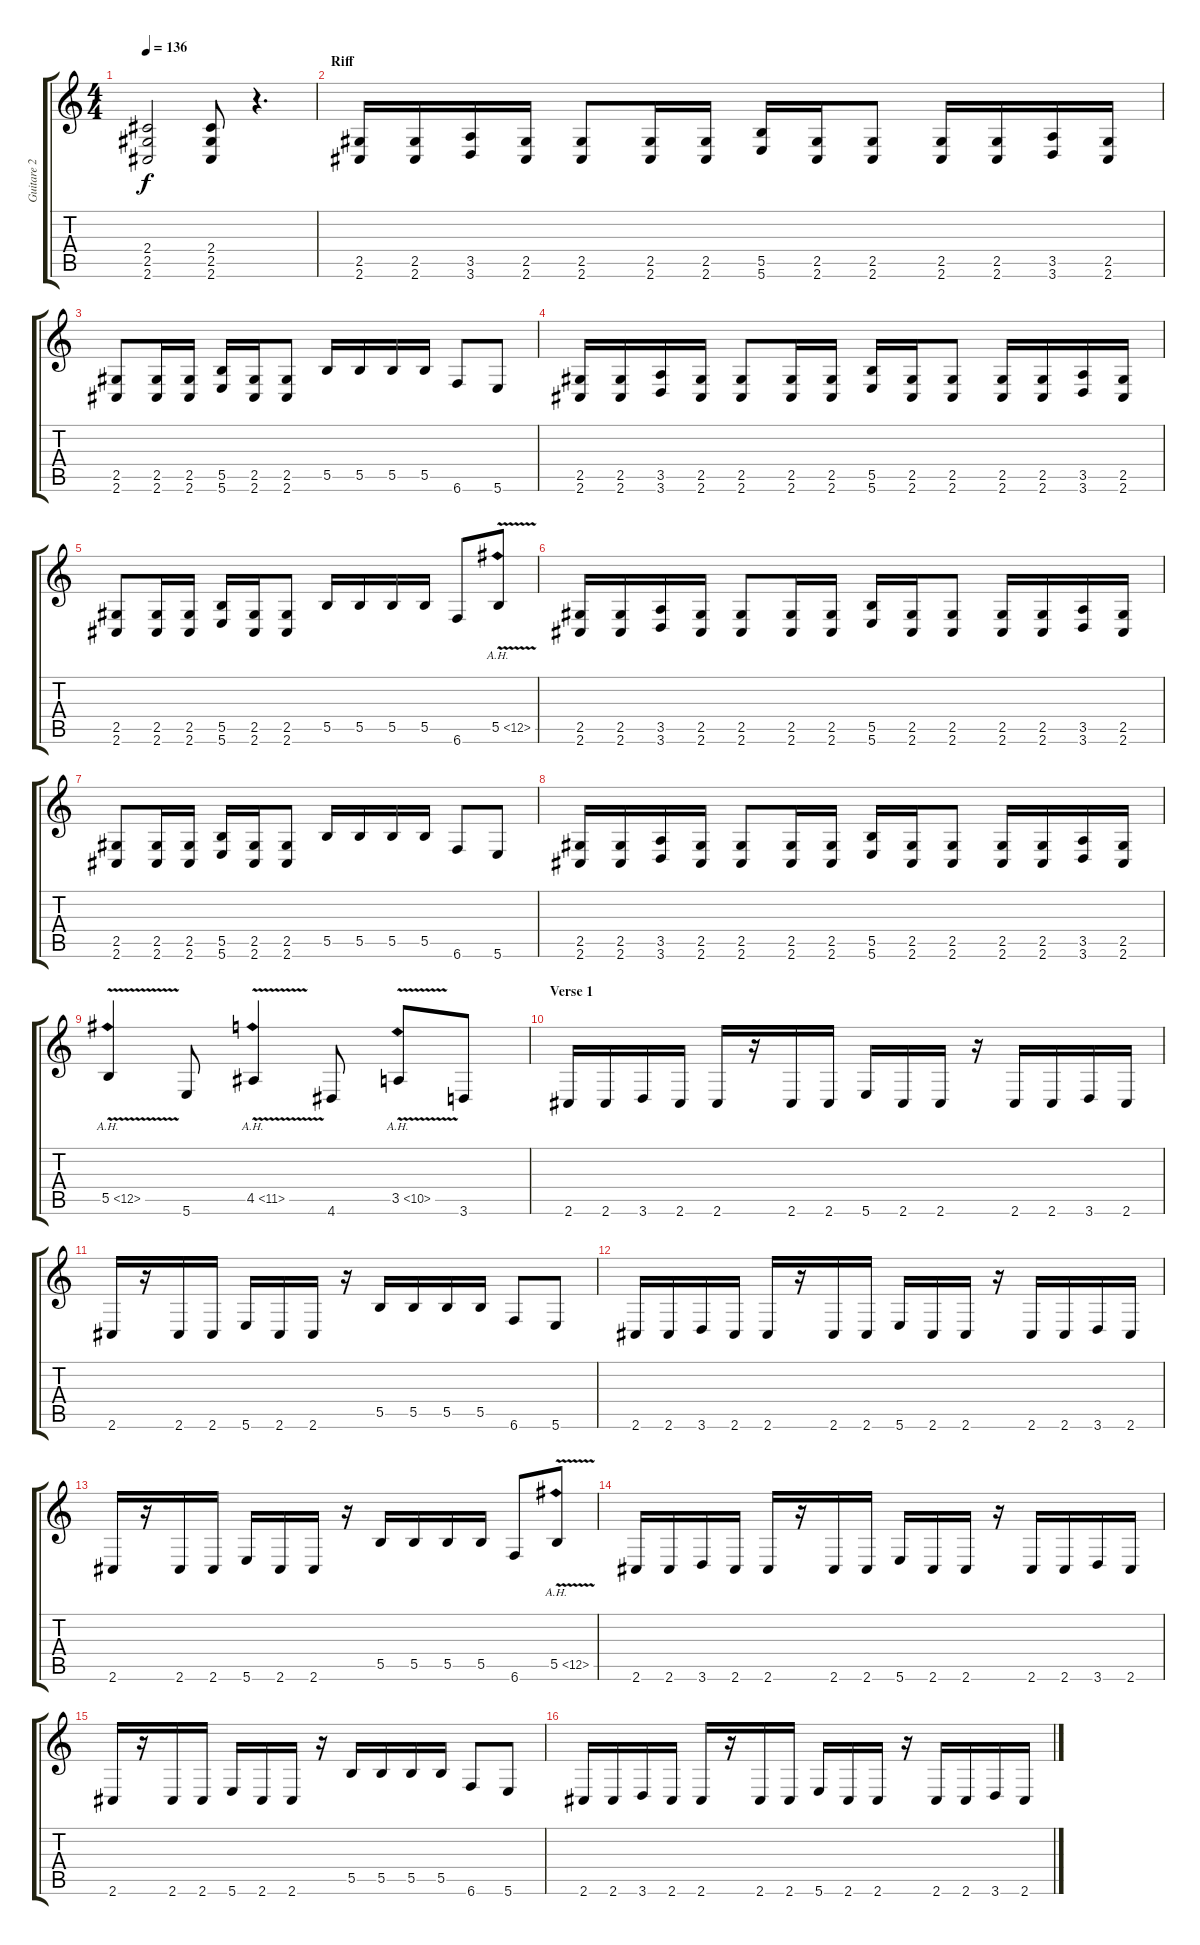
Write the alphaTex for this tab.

\track ("Guitare 2" "Guitare 2") {instrument distortionguitar}
\staff {score tabs}
\tuning (Db4 Ab3 E3 B2 Gb2 B1) {hide}
\ts (4 4)
\tempo 136
\clef g2
\ks c
(2.4{t} 2.5{t} 2.6{t}).2{dy f} (2.4 2.5 2.6).8 r.4{d} |
\section ("" "Riff")
(2.5 2.6).16 (2.5 2.6).16 (3.5 3.6).16 (2.5 2.6).16 (2.5 2.6).8 (2.5 2.6).16 (2.5 2.6).16 (5.5 5.6).16 (2.5 2.6).16 (2.5 2.6).8 (2.5 2.6).16 (2.5 2.6).16 (3.5 3.6).16 (2.5 2.6).16 |
(2.5 2.6).8 (2.5 2.6).16 (2.5 2.6).16 (5.5 5.6).16 (2.5 2.6).16 (2.5 2.6).8 5.5.16 5.5.16 5.5.16 5.5.16 6.6.8 5.6.8 |
(2.5 2.6).16 (2.5 2.6).16 (3.5 3.6).16 (2.5 2.6).16 (2.5 2.6).8 (2.5 2.6).16 (2.5 2.6).16 (5.5 5.6).16 (2.5 2.6).16 (2.5 2.6).8 (2.5 2.6).16 (2.5 2.6).16 (3.5 3.6).16 (2.5 2.6).16 |
(2.5 2.6).8 (2.5 2.6).16 (2.5 2.6).16 (5.5 5.6).16 (2.5 2.6).16 (2.5 2.6).8 5.5.16 5.5.16 5.5.16 5.5.16 6.6.8 5.5{ah 7 v}.8 |
(2.5 2.6).16 (2.5 2.6).16 (3.5 3.6).16 (2.5 2.6).16 (2.5 2.6).8 (2.5 2.6).16 (2.5 2.6).16 (5.5 5.6).16 (2.5 2.6).16 (2.5 2.6).8 (2.5 2.6).16 (2.5 2.6).16 (3.5 3.6).16 (2.5 2.6).16 |
(2.5 2.6).8 (2.5 2.6).16 (2.5 2.6).16 (5.5 5.6).16 (2.5 2.6).16 (2.5 2.6).8 5.5.16 5.5.16 5.5.16 5.5.16 6.6.8 5.6.8 |
(2.5 2.6).16 (2.5 2.6).16 (3.5 3.6).16 (2.5 2.6).16 (2.5 2.6).8 (2.5 2.6).16 (2.5 2.6).16 (5.5 5.6).16 (2.5 2.6).16 (2.5 2.6).8 (2.5 2.6).16 (2.5 2.6).16 (3.5 3.6).16 (2.5 2.6).16 |
5.5{ah 7 v}.4 5.6.8 4.5{ah 7 v}.4 4.6.8 3.5{ah 7 v}.8 3.6.8 |
\section ("" "Verse 1")
2.6.16 2.6.16 3.6.16 2.6.16 2.6.16 r.16 2.6.16 2.6.16 5.6.16 2.6.16 2.6.16 r.16 2.6.16 2.6.16 3.6.16 2.6.16 |
2.6.16 r.16 2.6.16 2.6.16 5.6.16 2.6.16 2.6.16 r.16 5.5.16 5.5.16 5.5.16 5.5.16 6.6.8 5.6.8 |
2.6.16 2.6.16 3.6.16 2.6.16 2.6.16 r.16 2.6.16 2.6.16 5.6.16 2.6.16 2.6.16 r.16 2.6.16 2.6.16 3.6.16 2.6.16 |
2.6.16 r.16 2.6.16 2.6.16 5.6.16 2.6.16 2.6.16 r.16 5.5.16 5.5.16 5.5.16 5.5.16 6.6.8 5.5{ah 7 v}.8 |
2.6.16 2.6.16 3.6.16 2.6.16 2.6.16 r.16 2.6.16 2.6.16 5.6.16 2.6.16 2.6.16 r.16 2.6.16 2.6.16 3.6.16 2.6.16 |
2.6.16 r.16 2.6.16 2.6.16 5.6.16 2.6.16 2.6.16 r.16 5.5.16 5.5.16 5.5.16 5.5.16 6.6.8 5.6.8 |
2.6.16 2.6.16 3.6.16 2.6.16 2.6.16 r.16 2.6.16 2.6.16 5.6.16 2.6.16 2.6.16 r.16 2.6.16 2.6.16 3.6.16 2.6.16
